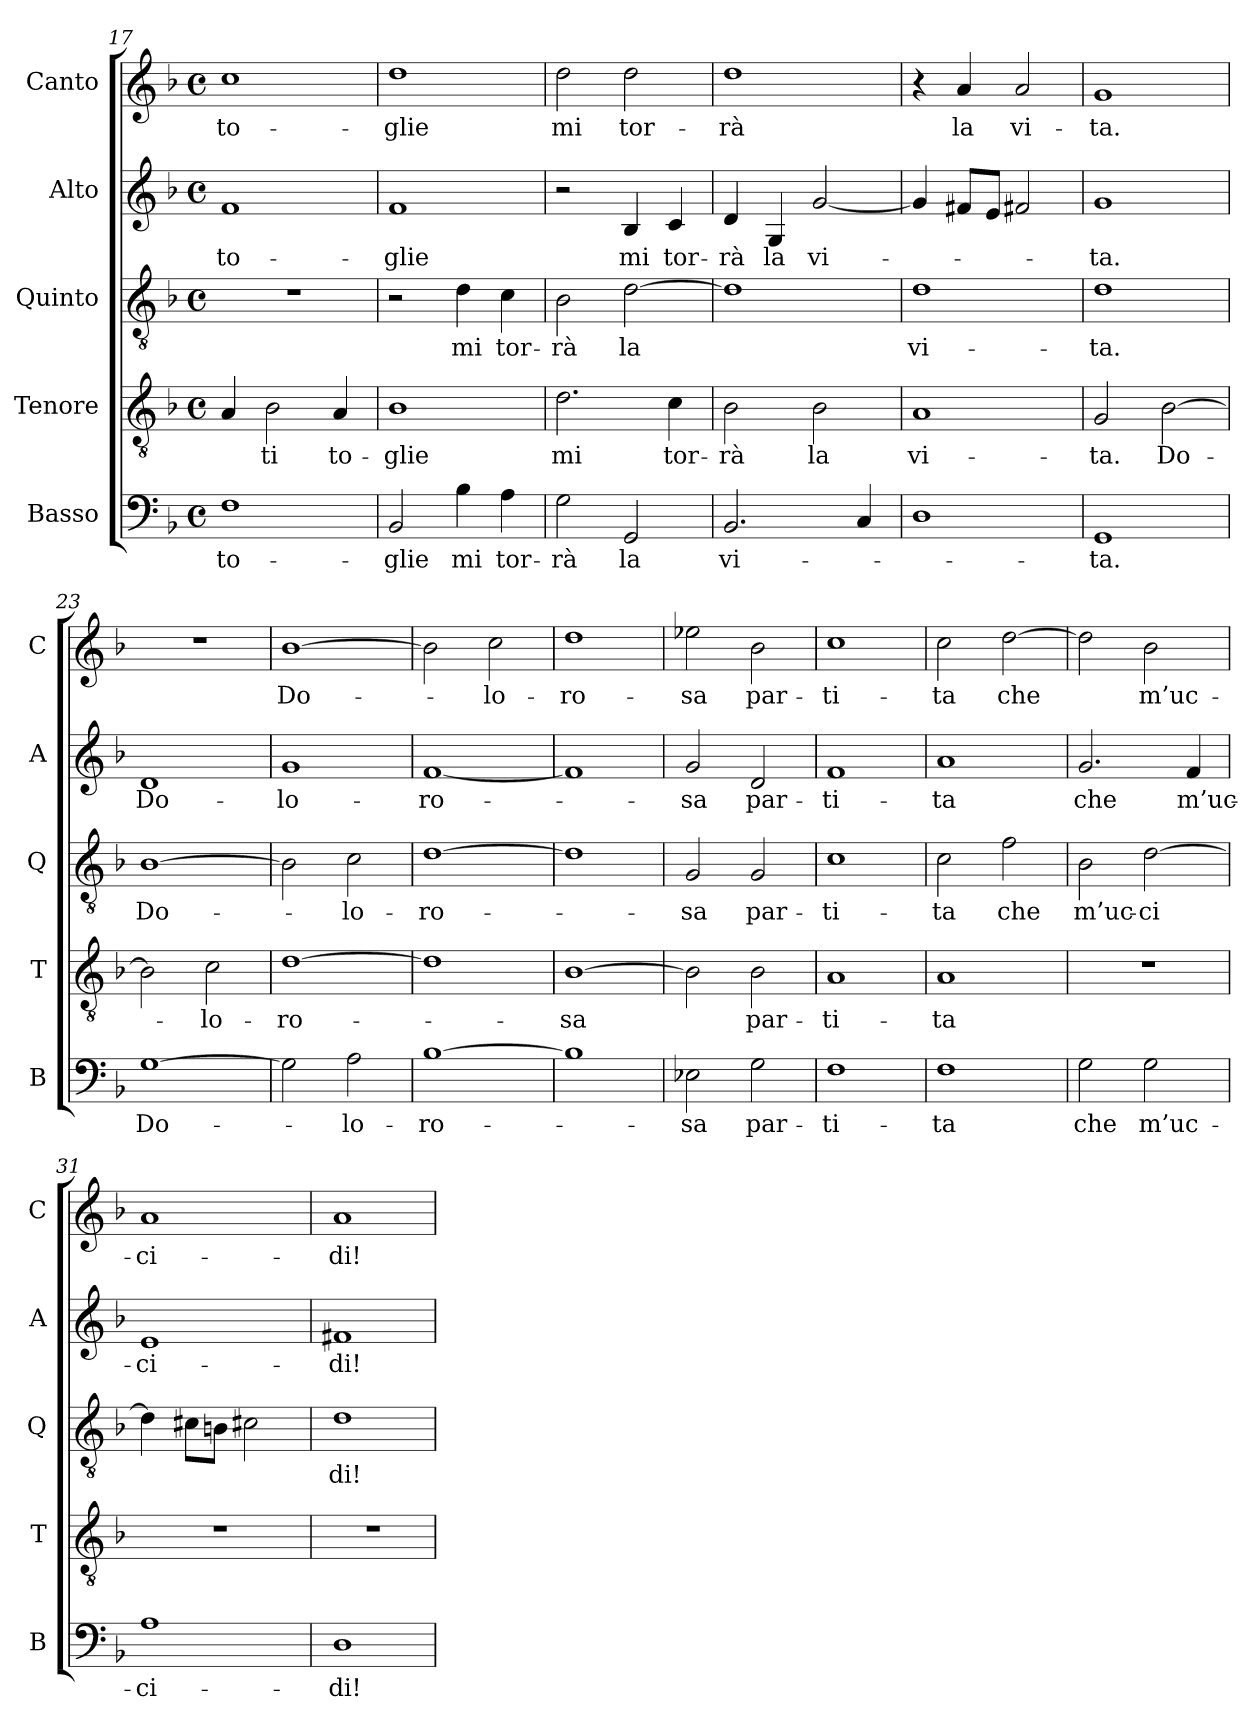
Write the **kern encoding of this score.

**kern	**text	**kern	**text	**kern	**text	**kern	**text	**kern	**text
*part5	*part5	*part4	*part4	*part3	*part3	*part2	*part2	*part1	*part1
*staff5	*staff5	*staff4	*staff4	*staff3	*staff3	*staff2	*staff2	*staff1	*staff1
*I"Basso	*	*I"Tenore	*	*I"Quinto	*	*I"Alto	*	*I"Canto	*
*I'B	*	*I'T	*	*I'Q	*	*I'A	*	*I'C	*
*clefF4	*	*clefGv2	*	*clefGv2	*	*clefG2	*	*clefG2	*
*k[b-]	*	*k[b-]	*	*k[b-]	*	*k[b-]	*	*k[b-]	*
*F:	*	*F:	*	*F:	*	*F:	*	*F:	*
*M4/4	*	*M4/4	*	*M4/4	*	*M4/4	*	*M4/4	*
*met(c)	*	*met(c)	*	*met(c)	*	*met(c)	*	*met(c)	*
=17	=17	=17	=17	=17	=17	=17	=17	=17	=17
1F	to-	4A	.	1r	.	1f	to-	1cc	to-
.	.	2B-	-ti	.	.	.	.	.	.
.	.	4A	to-	.	.	.	.	.	.
=18	=18	=18	=18	=18	=18	=18	=18	=18	=18
2BB-	-glie	1B-	-glie	2r	.	1f	-glie	1dd	-glie
4B-	-mi	.	.	4d	-mi	.	.	.	.
4A	tor-	.	.	4c	tor-	.	.	.	.
=19	=19	=19	=19	=19	=19	=19	=19	=19	=19
2G	-rà	2.d	-mi	2B-	-rà	2r	.	2dd	-mi
2GG	-la	.	.	[2d	-la	4B-	-mi	2dd	tor-
.	.	4c	tor-	.	.	4c	tor-	.	.
=20	=20	=20	=20	=20	=20	=20	=20	=20	=20
2.BB-	vi-	2B-	-rà	1d]	.	4d	-rà	1dd	-rà
.	.	.	.	.	.	4G	-la	.	.
.	.	2B-	-la	.	.	[2g	vi-	.	.
4C	.	.	.	.	.	.	.	.	.
=21	=21	=21	=21	=21	=21	=21	=21	=21	=21
1D	.	1A	vi-	1d	vi-	4g]	.	4r	.
.	.	.	.	.	.	8f#XL	.	4a	-la
.	.	.	.	.	.	8eJ	.	.	.
.	.	.	.	.	.	2f#X	.	2a	vi-
=22	=22	=22	=22	=22	=22	=22	=22	=22	=22
1GG	-ta.	2G	-ta.	1d	-ta.	1g	-ta.	1g	-ta.
.	.	[2B-	Do-	.	.	.	.	.	.
=23	=23	=23	=23	=23	=23	=23	=23	=23	=23
[1G	Do-	2B-]	.	[1B-	Do-	1d	Do-	1r	.
.	.	2c	lo-	.	.	.	.	.	.
!!LO:LB:g=z
=24	=24	=24	=24	=24	=24	=24	=24	=24	=24
2G]	.	[1d	ro-	2B-]	.	1g	lo-	[1b-	Do-
2A	lo-	.	.	2c	lo-	.	.	.	.
=25	=25	=25	=25	=25	=25	=25	=25	=25	=25
[1B-	ro-	1d]	.	[1d	ro-	[1f	ro-	2b-]	.
.	.	.	.	.	.	.	.	2cc	lo-
=26	=26	=26	=26	=26	=26	=26	=26	=26	=26
1B-]	.	[1B-	-sa	1d]	.	1f]	.	1dd	ro-
=27	=27	=27	=27	=27	=27	=27	=27	=27	=27
2E-X	-sa	2B-]	.	2G	-sa	2g	-sa	2ee-X	-sa
2G	par-	2B-	par-	2G	par-	2d	par-	2b-	par-
=28	=28	=28	=28	=28	=28	=28	=28	=28	=28
1F	ti-	1A	ti-	1c	ti-	1f	ti-	1cc	ti-
=29	=29	=29	=29	=29	=29	=29	=29	=29	=29
1F	-ta	1A	-ta	2c	-ta	1a	-ta	2cc	-ta
.	.	.	.	2f	-che	.	.	[2dd	-che
=30	=30	=30	=30	=30	=30	=30	=30	=30	=30
2G	-che	1r	.	2B-	m’uc-	2.g	-che	2dd]	.
2G	m’uc-	.	.	[2d	-ci	.	.	2b-	m’uc-
.	.	.	.	.	.	4f	m’uc-	.	.
=31	=31	=31	=31	=31	=31	=31	=31	=31	=31
1A	ci-	1r	.	4d]	.	1e	ci-	1a	ci-
.	.	.	.	8c#XL	.	.	.	.	.
.	.	.	.	8BnJ	.	.	.	.	.
.	.	.	.	2c#X	.	.	.	.	.
=32	=32	=32	=32	=32	=32	=32	=32	=32	=32
1D	-di!	1r	.	1d	-di!	1f#X	-di!	1a	-di!
=	=	=	=	=	=	=	=	=	=
*-	*-	*-	*-	*-	*-	*-	*-	*-	*-
